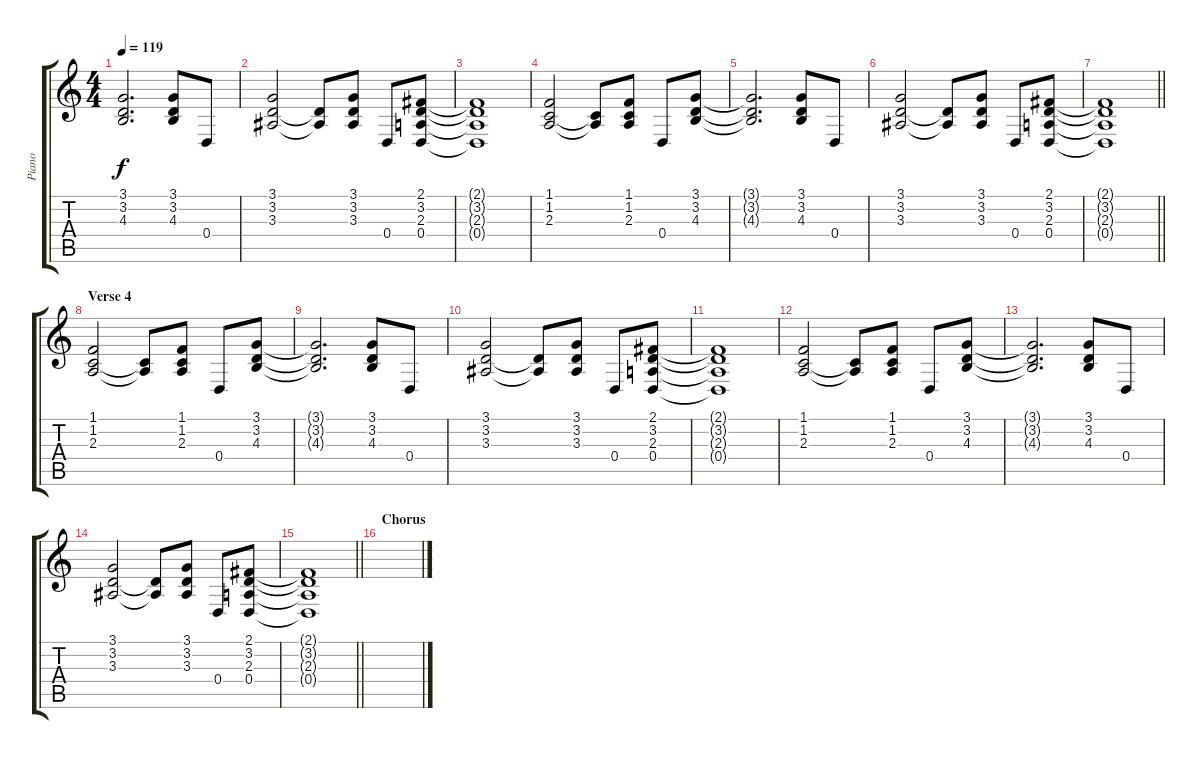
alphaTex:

\track ("Piano" "Piano") {instrument acousticgrandpiano}
\staff {score tabs}
\tuning (E4 B3 G3 D3 A2 E2) {hide}
\ts (4 4)
\tempo 119
\clef g2
\ks c
(3.1{t} 3.2{t} 4.3{t}).2{d dy f} (3.1 3.2 4.3).8 0.4.8 |
(3.1 3.2 3.3).2 (3.2{t} 3.3{t}).8 (3.1 3.2 3.3).8 0.4.8 (2.1 3.2 2.3 0.4).8 |
(2.1{t} 3.2{t} 2.3{t} 0.4{t}).1 |
(1.1 1.2 2.3).2 (1.2{t} 2.3{t}).8 (1.1 1.2 2.3).8 0.4.8 (3.1 3.2 4.3).8 |
(3.1{t} 3.2{t} 4.3{t}).2{d} (3.1 3.2 4.3).8 0.4.8 |
(3.1 3.2 3.3).2 (3.2{t} 3.3{t}).8 (3.1 3.2 3.3).8 0.4.8 (2.1 3.2 2.3 0.4).8 |
\barLineRight lightlight
(2.1{t} 3.2{t} 2.3{t} 0.4{t}).1 |
\section ("" "Verse 4")
(1.1 1.2 2.3).2 (1.2{t} 2.3{t}).8 (1.1 1.2 2.3).8 0.4.8 (3.1 3.2 4.3).8 |
(3.1{t} 3.2{t} 4.3{t}).2{d} (3.1 3.2 4.3).8 0.4.8 |
(3.1 3.2 3.3).2 (3.2{t} 3.3{t}).8 (3.1 3.2 3.3).8 0.4.8 (2.1 3.2 2.3 0.4).8 |
(2.1{t} 3.2{t} 2.3{t} 0.4{t}).1 |
(1.1 1.2 2.3).2 (1.2{t} 2.3{t}).8 (1.1 1.2 2.3).8 0.4.8 (3.1 3.2 4.3).8 |
(3.1{t} 3.2{t} 4.3{t}).2{d} (3.1 3.2 4.3).8 0.4.8 |
(3.1 3.2 3.3).2 (3.2{t} 3.3{t}).8 (3.1 3.2 3.3).8 0.4.8 (2.1 3.2 2.3 0.4).8 |
\barLineRight lightlight
(2.1{t} 3.2{t} 2.3{t} 0.4{t}).1 |
\section ("" "Chorus")
